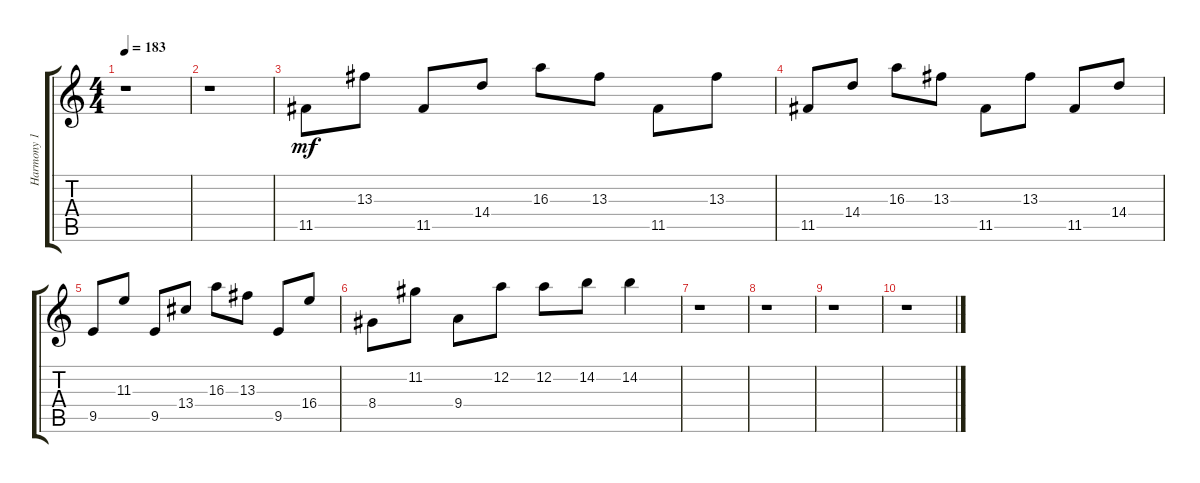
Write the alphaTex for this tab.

\track ("Harmony 1" "Harmony 1") {instrument overdrivenguitar}
\staff {score tabs}
\tuning (D4 A3 F3 C3 G2 C2) {hide}
\ts (4 4)
\tempo 183
\clef g2
\ks aminor
r.1{dy mf} |
r.1 |
11.5.8 13.3.8 11.5.8 14.4.8 16.3.8 13.3.8 11.5.8 13.3.8 |
11.5.8 14.4.8 16.3.8 13.3.8 11.5.8 13.3.8 11.5.8 14.4.8 |
9.5.8 11.3.8 9.5.8 13.4.8 16.3.8 13.3.8 9.5.8 16.4.8 |
8.4.8 11.2.8 9.4.8 12.2.8 12.2.8 14.2.8 14.2.4 |
r.1 |
r.1 |
r.1 |
r.1
